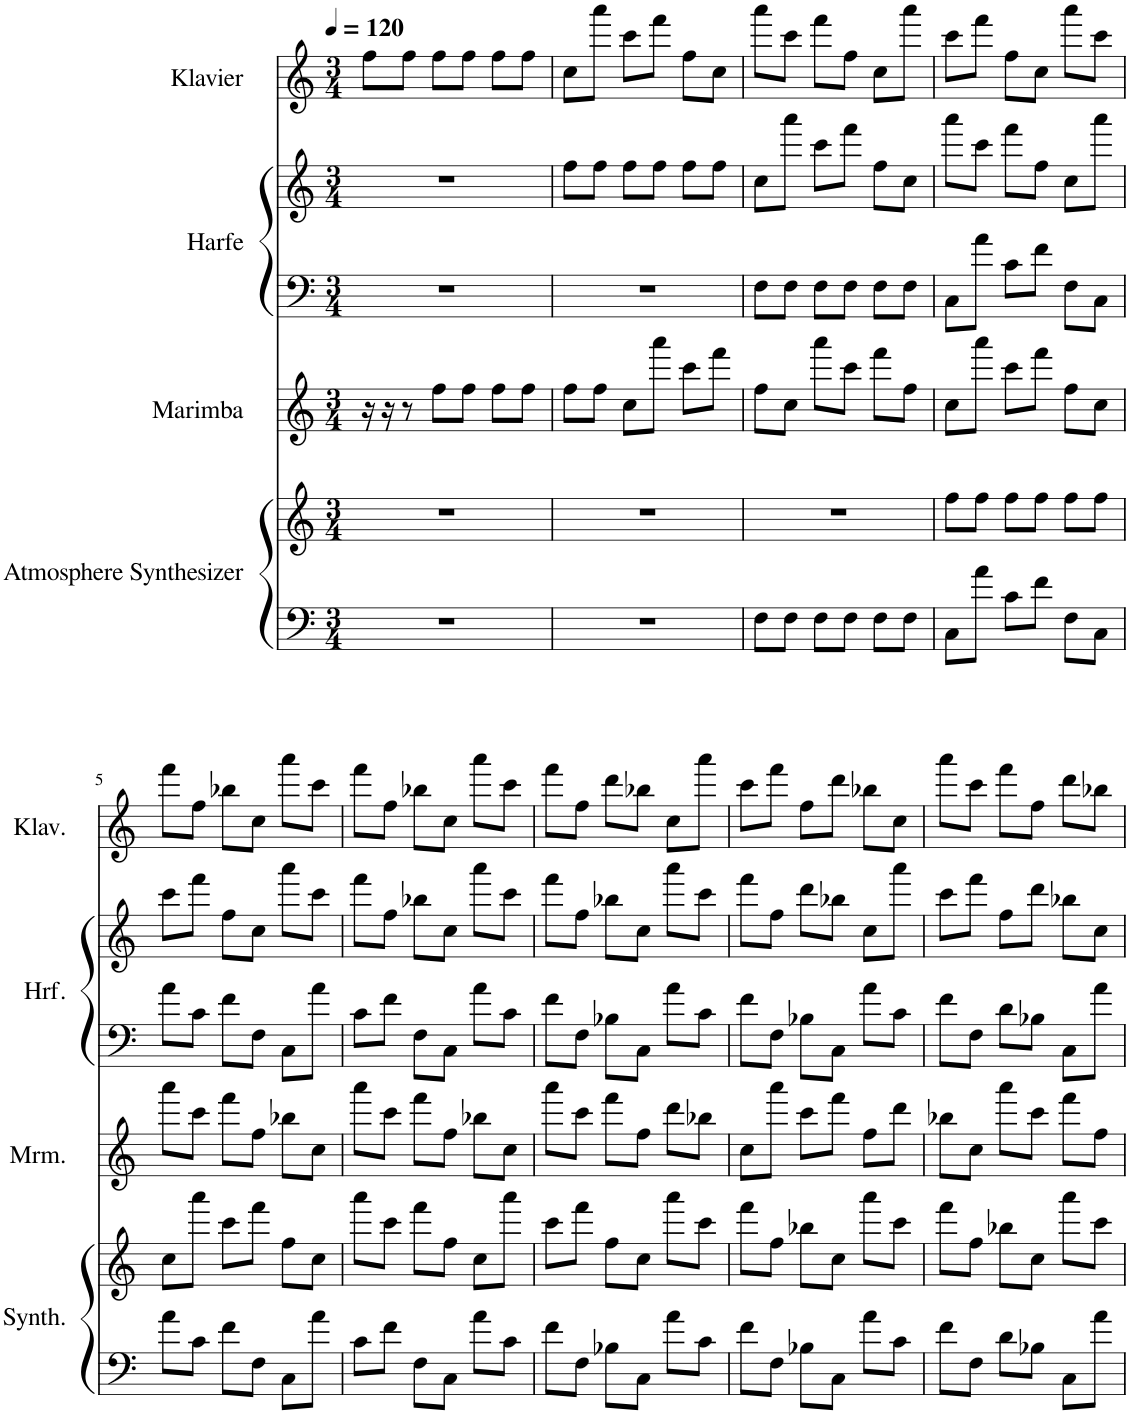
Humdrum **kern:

**kern	**kern	**kern	**kern	**kern	**kern
*part4	*part4	*part3	*part2	*part2	*part1
*staff6	*staff5	*staff4	*staff3	*staff2	*staff1
*I"Atmosphere Synthesizer	*	*I"Marimba	*I"Harfe	*	*I"Klavier
*I'Synth.	*	*I'Mrm.	*I'Hrf.	*	*I'Klav.
*clefF4	*clefG2	*clefG2	*clefF4	*clefG2	*clefG2
*k[]	*k[]	*k[]	*k[]	*k[]	*k[]
*M3/4	*M3/4	*M3/4	*M3/4	*M3/4	*M3/4
*MM120	*MM120	*MM120	*MM120	*MM120	*MM120
=1	=1	=1	=1	=1	=1
2.r	2.r	16r	2.r	2.r	8ff\L
.	.	16r	.	.	.
.	.	8r	.	.	8ff\J
.	.	8ff\L	.	.	8ff\L
.	.	8ff\J	.	.	8ff\J
.	.	8ff\L	.	.	8ff\L
.	.	8ff\J	.	.	8ff\J
=2	=2	=2	=2	=2	=2
2.r	2.r	8ff\L	2.r	8ff\L	8cc\L
.	.	8ff\J	.	8ff\J	8aaa\J
.	.	8cc\L	.	8ff\L	8ccc\L
.	.	8aaa\J	.	8ff\J	8fff\J
.	.	8ccc\L	.	8ff\L	8ff\L
.	.	8fff\J	.	8ff\J	8cc\J
=3	=3	=3	=3	=3	=3
8F\L	2.r	8ff\L	8F\L	8cc\L	8aaa\L
8F\J	.	8cc\J	8F\J	8aaa\J	8ccc\J
8F\L	.	8aaa\L	8F\L	8ccc\L	8fff\L
8F\J	.	8ccc\J	8F\J	8fff\J	8ff\J
8F\L	.	8fff\L	8F\L	8ff\L	8cc\L
8F\J	.	8ff\J	8F\J	8cc\J	8aaa\J
=4	=4	=4	=4	=4	=4
8C\L	8ff\L	8cc\L	8C\L	8aaa\L	8ccc\L
8a\J	8ff\J	8aaa\J	8a\J	8ccc\J	8fff\J
8c\L	8ff\L	8ccc\L	8c\L	8fff\L	8ff\L
8f\J	8ff\J	8fff\J	8f\J	8ff\J	8cc\J
8F\L	8ff\L	8ff\L	8F\L	8cc\L	8aaa\L
8C\J	8ff\J	8cc\J	8C\J	8aaa\J	8ccc\J
!!LO:LB:g=z
=5	=5	=5	=5	=5	=5
8a\L	8cc\L	8aaa\L	8a\L	8ccc\L	8fff\L
8c\J	8aaa\J	8ccc\J	8c\J	8fff\J	8ff\J
8f\L	8ccc\L	8fff\L	8f\L	8ff\L	8bb-X\L
8F\J	8fff\J	8ff\J	8F\J	8cc\J	8cc\J
8C\L	8ff\L	8bb-X\L	8C\L	8aaa\L	8aaa\L
8a\J	8cc\J	8cc\J	8a\J	8ccc\J	8ccc\J
=6	=6	=6	=6	=6	=6
8c\L	8aaa\L	8aaa\L	8c\L	8fff\L	8fff\L
8f\J	8ccc\J	8ccc\J	8f\J	8ff\J	8ff\J
8F\L	8fff\L	8fff\L	8F\L	8bb-X\L	8bb-X\L
8C\J	8ff\J	8ff\J	8C\J	8cc\J	8cc\J
8a\L	8cc\L	8bb-X\L	8a\L	8aaa\L	8aaa\L
8c\J	8aaa\J	8cc\J	8c\J	8ccc\J	8ccc\J
=7	=7	=7	=7	=7	=7
8f\L	8ccc\L	8aaa\L	8f\L	8fff\L	8fff\L
8F\J	8fff\J	8ccc\J	8F\J	8ff\J	8ff\J
8B-X\L	8ff\L	8fff\L	8B-X\L	8bb-X\L	8ddd\L
8C\J	8cc\J	8ff\J	8C\J	8cc\J	8bb-X\J
8a\L	8aaa\L	8ddd\L	8a\L	8aaa\L	8cc\L
8c\J	8ccc\J	8bb-X\J	8c\J	8ccc\J	8aaa\J
=8	=8	=8	=8	=8	=8
8f\L	8fff\L	8cc\L	8f\L	8fff\L	8ccc\L
8F\J	8ff\J	8aaa\J	8F\J	8ff\J	8fff\J
8B-X\L	8bb-X\L	8ccc\L	8B-X\L	8ddd\L	8ff\L
8C\J	8cc\J	8fff\J	8C\J	8bb-X\J	8ddd\J
8a\L	8aaa\L	8ff\L	8a\L	8cc\L	8bb-X\L
8c\J	8ccc\J	8ddd\J	8c\J	8aaa\J	8cc\J
=9	=9	=9	=9	=9	=9
8f\L	8fff\L	8bb-X\L	8f\L	8ccc\L	8aaa\L
8F\J	8ff\J	8cc\J	8F\J	8fff\J	8ccc\J
8d\L	8bb-X\L	8aaa\L	8d\L	8ff\L	8fff\L
8B-X\J	8cc\J	8ccc\J	8B-X\J	8ddd\J	8ff\J
8C\L	8aaa\L	8fff\L	8C\L	8bb-X\L	8ddd\L
8a\J	8ccc\J	8ff\J	8a\J	8cc\J	8bb-X\J
=	=	=	=	=	=
*-	*-	*-	*-	*-	*-
